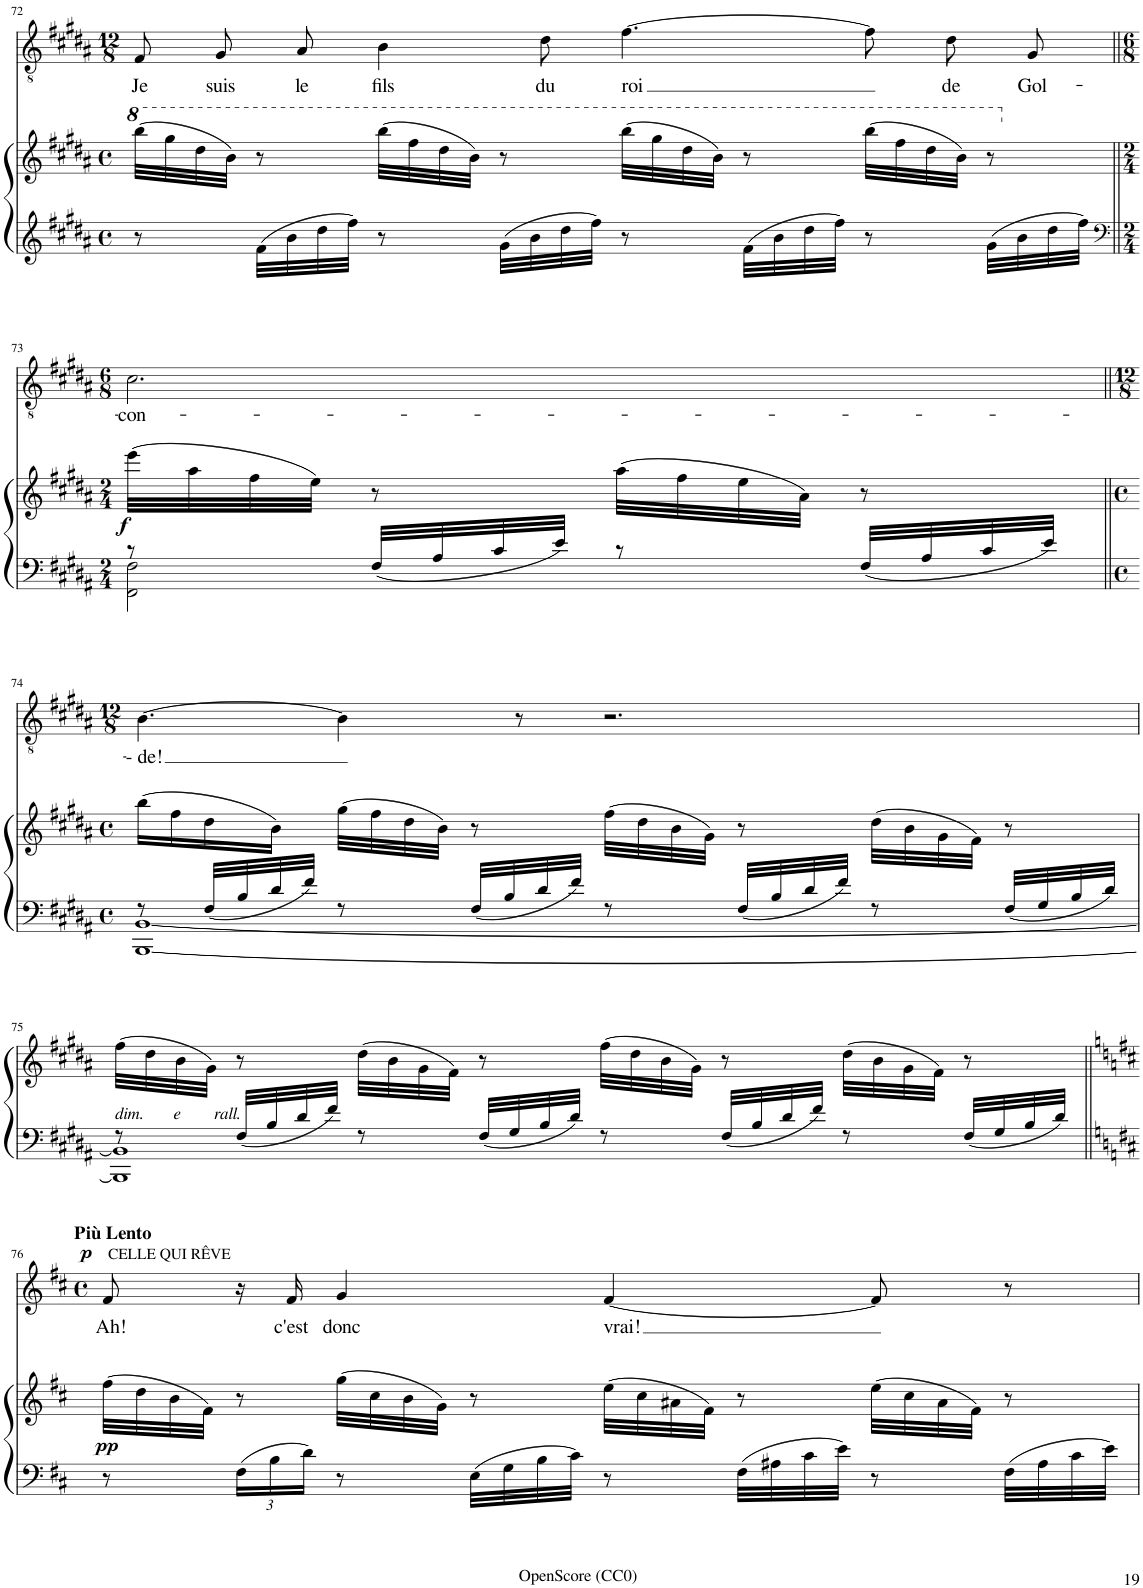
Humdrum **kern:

**kern	**kern	**dynam	**kern	**text	**kern	**text	**dynam
*part3	*part3	*part3	*part2	*part2	*part1	*part1	*part1
*staff4	*staff3	*staff3/4	*staff2	*staff2	*staff1	*staff1	*staff1
*I"Piano	*	*	*I"Tenor	*	*I"Chant Voice	*	*
*I'Pno	*	*	*	*	*	*	*
!!LO:PB:g=z
*clefG2	*clefG2	*	*clefGv2	*	*clefGv2	*	*
*	*	*	*	*	*Trd1c2	*	*
*k[f#c#g#d#a#]	*k[f#c#g#d#a#]	*	*k[f#c#g#d#a#]	*	*k[f#c#g#d#a#]	*	*
*M4/4	*M4/4	*	*M12/8	*	*M12/8	*	*
=72	=72	=72	=72	=72	=72	=72	=72
!	!	!	!	!LO:LY:b	!	!	!
8r	(32bbb\LLL	.	8F#/L	Je	1.r	.	.
.	32ggg#\	.	.	.	.	.	.
.	32ddd#\	.	.	.	.	.	.
.	32bb\JJJ)	.	.	.	.	.	.
!	!	!	!	!LO:LY:b	!	!	!
32f#\LLL	8r	.	8G#/	suis	.	.	.
32b\	.	.	.	.	.	.	.
32dd#\	.	.	.	.	.	.	.
32ff#\JJJ	.	.	.	.	.	.	.
!	!	!	!	!LO:LY:b	!	!	!
8r	(32bbb\LLL	.	8A#/J	le	.	.	.
.	32fff#\	.	.	.	.	.	.
.	32ddd#\	.	.	.	.	.	.
.	32bb\JJJ)	.	.	.	.	.	.
!	!	!	!	!LO:LY:b	!	!	!
32g#\LLL	8r	.	4B\	fils	.	.	.
32b\	.	.	.	.	.	.	.
32dd#\	.	.	.	.	.	.	.
32ff#\JJJ	.	.	.	.	.	.	.
8r	(32bbb\LLL	.	.	.	.	.	.
.	32ggg#\	.	.	.	.	.	.
.	32ddd#\	.	.	.	.	.	.
.	32bb\JJJ)	.	.	.	.	.	.
!	!	!	!	!LO:LY:b	!	!	!
32f#\LLL	8r	.	8d#\	du	.	.	.
32b\	.	.	.	.	.	.	.
32dd#\	.	.	.	.	.	.	.
32ff#\JJJ	.	.	.	.	.	.	.
!	!	!	!	!LO:LY:b	!	!	!
8r	(32bbb\LLL	.	[4.f#\	roi	.	.	.
.	32fff#\	.	.	.	.	.	.
.	32ddd#\	.	.	.	.	.	.
.	32bb\JJJ)	.	.	.	.	.	.
32g#\LLL	8r	.	.	.	.	.	.
32b\	.	.	.	.	.	.	.
32dd#\	.	.	.	.	.	.	.
32ff#\JJJ	.	.	.	.	.	.	.
2ryy	2ryy	.	.	.	.	.	.
.	.	.	8f#\L]	.	.	.	.
!	!	!	!	!LO:LY:b	!	!	!
.	.	.	8d#\	de	.	.	.
!	!	!	!	!LO:LY:b	!	!	!
.	.	.	8G#\J	Gol-	.	.	.
!!LO:LB:g=z
=73||	=73||	=73||	=73||	=73||	=73||	=73||	=73||
*clefF4	*	*	*	*	*	*	*
*M2/4	*M2/4	*	*M6/8	*	*M6/8	*	*
*^	*	*	*	*	*	*	*
!	!	!	!LO:DY:b	!	!LO:LY:b	!	!	!
8r	2FF#\ 2F#\	(32eee\LLL	f	2.c#\	-con-	2.r	.	.
.	.	32aa#\	.	.	.	.	.	.
.	.	32ff#\	.	.	.	.	.	.
.	.	32ee\JJJ)	.	.	.	.	.	.
32F#/LLL	.	8r	.	.	.	.	.	.
32A#/	.	.	.	.	.	.	.	.
32c#/	.	.	.	.	.	.	.	.
32e/JJJ	.	.	.	.	.	.	.	.
8r	.	(32aa#\LLL	.	.	.	.	.	.
.	.	32ff#\	.	.	.	.	.	.
.	.	32ee\	.	.	.	.	.	.
.	.	32a#\JJJ)	.	.	.	.	.	.
32F#/LLL	.	8r	.	.	.	.	.	.
32A#/	.	.	.	.	.	.	.	.
32c#/	.	.	.	.	.	.	.	.
32e/JJJ	.	.	.	.	.	.	.	.
4ryy	4ryy	4ryy	.	.	.	.	.	.
!!LO:LB:g=z
=74||	=74||	=74||	=74||	=74||	=74||	=74||	=74||	=74||
*M4/4	*	*M4/4	*	*M12/8	*	*M12/8	*	*
!	!	!	!	!	!LO:LY:b	!	!	!
8r	[1BBB [1BB	(16bb\LL	.	[4.B\	-- de!	1.r	.	.
.	.	16ff#\	.	.	.	.	.	.
32F#/LLL	.	16dd#\	.	.	.	.	.	.
32B/	.	.	.	.	.	.	.	.
32d#/	.	16b\JJ)	.	.	.	.	.	.
32f#/JJJ	.	.	.	.	.	.	.	.
8r	.	(32gg#\LLL	.	.	.	.	.	.
.	.	32ff#\	.	.	.	.	.	.
.	.	32dd#\	.	.	.	.	.	.
.	.	32b\JJJ)	.	.	.	.	.	.
32F#/LLL	.	8r	.	4B\]	.	.	.	.
32B/	.	.	.	.	.	.	.	.
32d#/	.	.	.	.	.	.	.	.
32f#/JJJ	.	.	.	.	.	.	.	.
8r	.	(32ff#\LLL	.	.	.	.	.	.
.	.	32dd#\	.	.	.	.	.	.
.	.	32b\	.	.	.	.	.	.
.	.	32g#\JJJ)	.	.	.	.	.	.
32F#/LLL	.	8r	.	8r	.	.	.	.
32B/	.	.	.	.	.	.	.	.
32d#/	.	.	.	.	.	.	.	.
32f#/JJJ	.	.	.	.	.	.	.	.
8r	.	(32dd#\LLL	.	2.r	.	.	.	.
.	.	32b\	.	.	.	.	.	.
.	.	32g#\	.	.	.	.	.	.
.	.	32f#\JJJ)	.	.	.	.	.	.
32F#/LLL	.	8r	.	.	.	.	.	.
32G#/	.	.	.	.	.	.	.	.
32B/	.	.	.	.	.	.	.	.
32d#/JJJ	.	.	.	.	.	.	.	.
2ryy	2ryy	2ryy	.	.	.	.	.	.
!!LO:LB:g=z
=75	=75	=75	=75	=75	=75	=75	=75	=75
!	!	!LO:TX:b:i:t=dim.       e        rall.	!	!	!	!	!	!
8r	1BBB] 1BB]	(32ff#\LLL	.	1.r	.	1.r	.	.
.	.	32dd#\	.	.	.	.	.	.
.	.	32b\	.	.	.	.	.	.
.	.	32g#\JJJ)	.	.	.	.	.	.
32F#/LLL	.	8r	.	.	.	.	.	.
32B/	.	.	.	.	.	.	.	.
32d#/	.	.	.	.	.	.	.	.
32f#/JJJ	.	.	.	.	.	.	.	.
8r	.	(32dd#\LLL	.	.	.	.	.	.
.	.	32b\	.	.	.	.	.	.
.	.	32g#\	.	.	.	.	.	.
.	.	32f#\JJJ)	.	.	.	.	.	.
32F#/LLL	.	8r	.	.	.	.	.	.
32G#/	.	.	.	.	.	.	.	.
32B/	.	.	.	.	.	.	.	.
32d#/JJJ	.	.	.	.	.	.	.	.
8r	.	(32ff#\LLL	.	.	.	.	.	.
.	.	32dd#\	.	.	.	.	.	.
.	.	32b\	.	.	.	.	.	.
.	.	32g#\JJJ)	.	.	.	.	.	.
32F#/LLL	.	8r	.	.	.	.	.	.
32B/	.	.	.	.	.	.	.	.
32d#/	.	.	.	.	.	.	.	.
32f#/JJJ	.	.	.	.	.	.	.	.
8r	.	(32dd#\LLL	.	.	.	.	.	.
.	.	32b\	.	.	.	.	.	.
.	.	32g#\	.	.	.	.	.	.
.	.	32f#\JJJ)	.	.	.	.	.	.
32F#/LLL	.	8r	.	.	.	.	.	.
32G#/	.	.	.	.	.	.	.	.
32B/	.	.	.	.	.	.	.	.
32d#/JJJ	.	.	.	.	.	.	.	.
2ryy	2ryy	2ryy	.	.	.	.	.	.
*v	*v	*	*	*	*	*	*	*
!!LO:LB:g=z
=76||	=76||	=76||	=76||	=76||	=76||	=76||	=76||
*	*	*	*clefG2	*	*clefG2	*	*
*k[f#c#]	*k[f#c#]	*	*k[f#c#]	*	*k[f#c#]	*	*
*	*	*	*M4/4	*	*M4/4	*	*
*	*	*	*met(c)	*	*met(c)	*	*
*^	*	*	*	*	*	*	*
!	!	!	!	!	!	!LO:TX:a:t=CELLE QUI RÊVE	!	!
!	!	!	!	!	!	!LO:TX:a:B:t=Più Lento	!	!
!	!	!	!LO:DY:b	!	!	!	!LO:LY:b	!LO:DY:a
*v	*v	*	*	*	*	*	*	*
8r	(32ff#\LLL	pp	1r	.	8f#/	Ah!	p
.	32dd\	.	.	.	.	.	.
.	32b\	.	.	.	.	.	.
.	32f#\JJJ)	.	.	.	.	.	.
*Xbrackettup	*	*	*	*	*	*	*
24F#\LL	8r	.	.	.	16r	.	.
24B\	.	.	.	.	.	.	.
!	!	!	!	!	!	!LO:LY:b	!
.	.	.	.	.	16f#/	c'est	.
24d\JJ	.	.	.	.	.	.	.
!	!	!	!	!	!	!LO:LY:b	!
8r	(32gg\LLL	.	.	.	4g/	donc	.
.	32cc#\	.	.	.	.	.	.
.	32b\	.	.	.	.	.	.
.	32g\JJJ)	.	.	.	.	.	.
32E\LLL	8r	.	.	.	.	.	.
32G\	.	.	.	.	.	.	.
32B\	.	.	.	.	.	.	.
32c#\JJJ	.	.	.	.	.	.	.
!	!	!	!	!	!	!LO:LY:b	!
8r	(32ee\LLL	.	.	.	[4f#/	vrai!	.
.	32cc#\	.	.	.	.	.	.
.	32a#X\	.	.	.	.	.	.
.	32f#\JJJ)	.	.	.	.	.	.
32F#\LLL	8r	.	.	.	.	.	.
32A#X\	.	.	.	.	.	.	.
32c#\	.	.	.	.	.	.	.
32e\JJJ	.	.	.	.	.	.	.
8r	(32ee\LLL	.	.	.	8f#/]	.	.
.	32cc#\	.	.	.	.	.	.
.	32a#\	.	.	.	.	.	.
.	32f#\JJJ)	.	.	.	.	.	.
32F#\LLL	8r	.	.	.	8r	.	.
32A#\	.	.	.	.	.	.	.
32c#\	.	.	.	.	.	.	.
32e\JJJ	.	.	.	.	.	.	.
=	=	=	=	=	=	=	=
*-	*-	*-	*-	*-	*-	*-	*-
